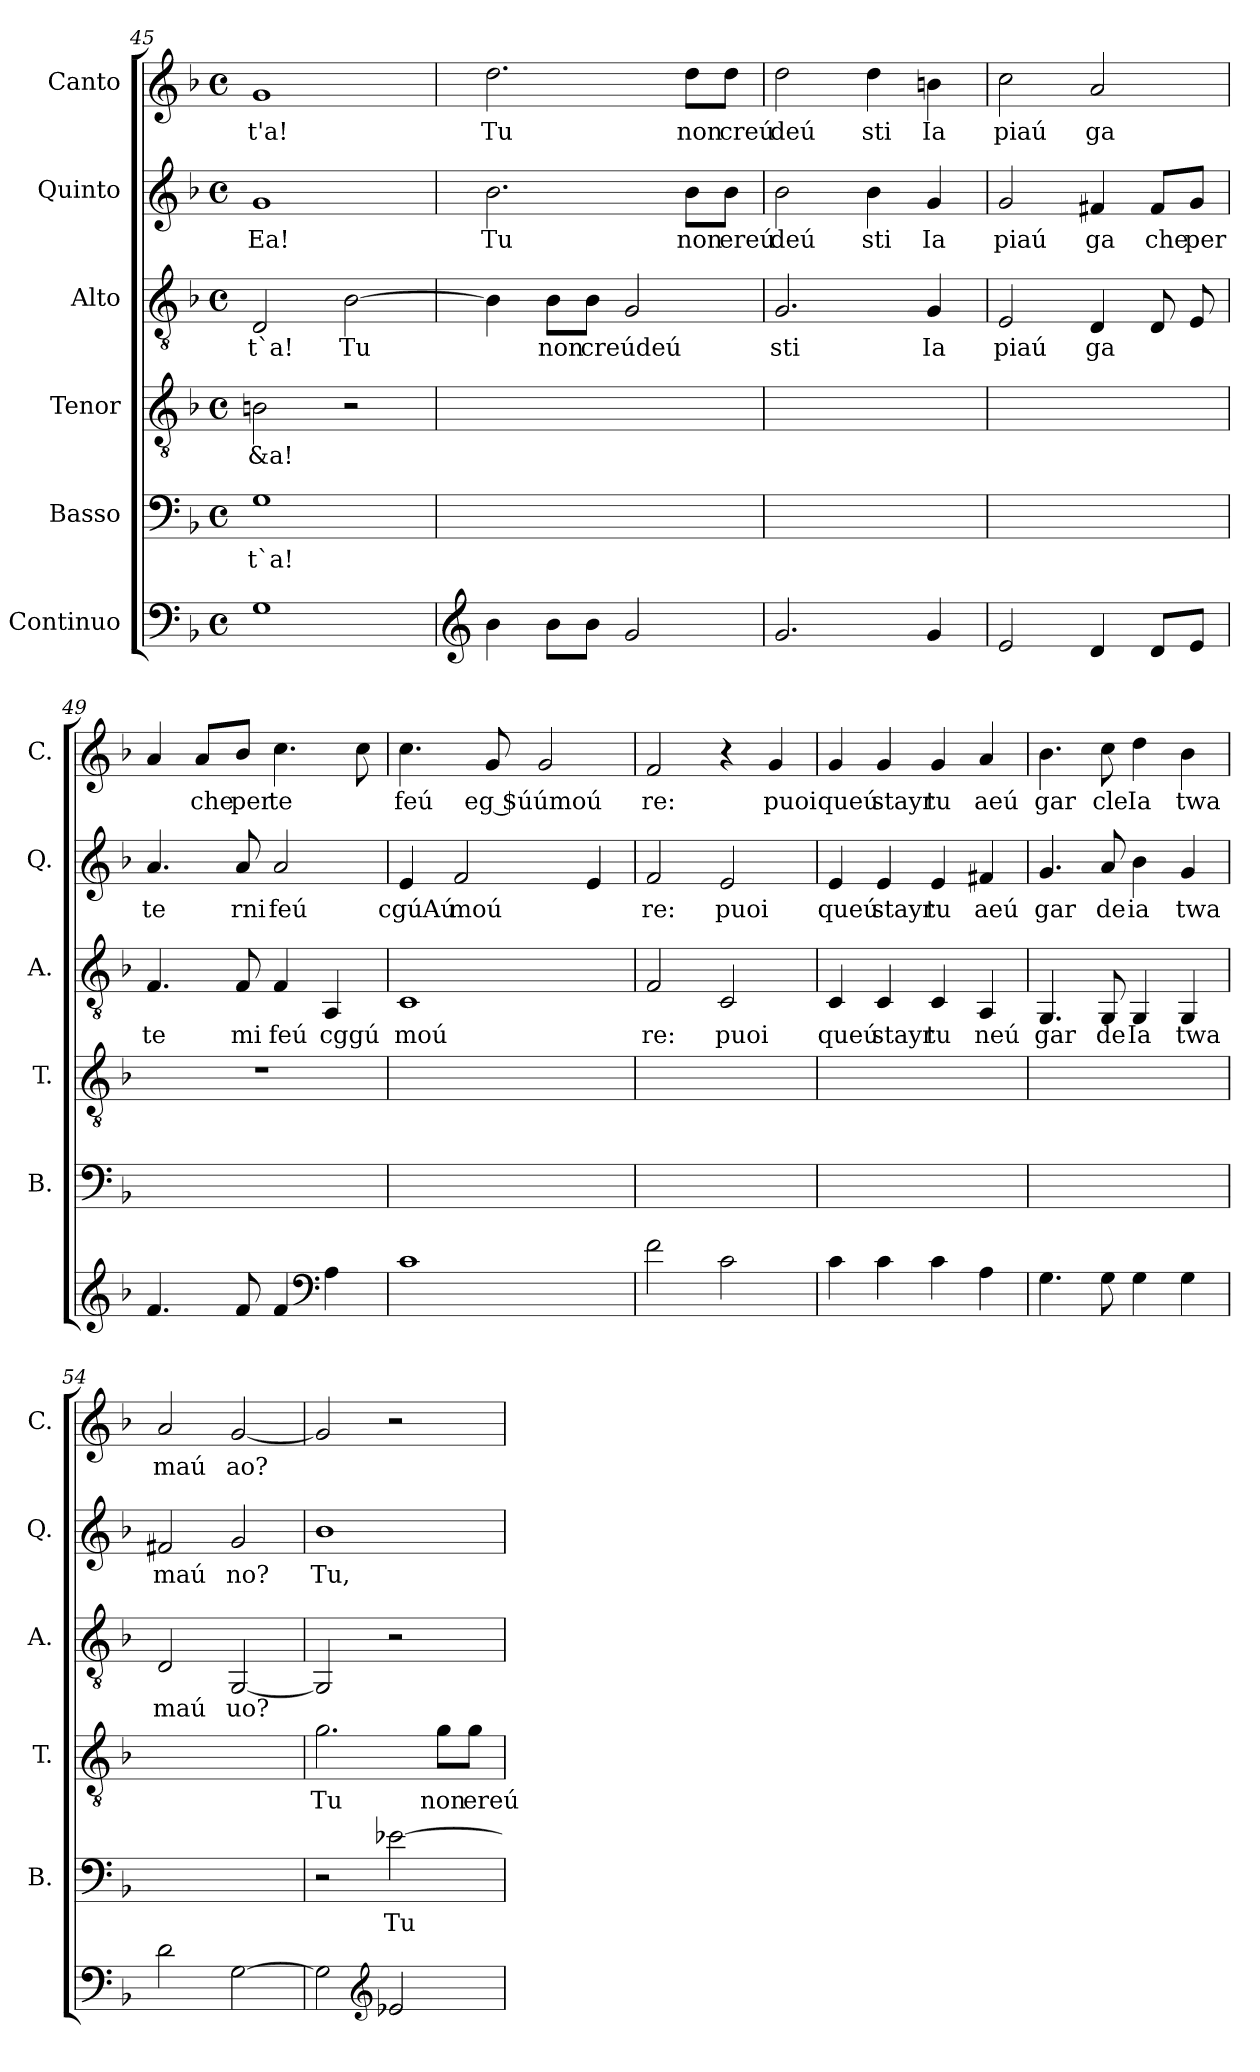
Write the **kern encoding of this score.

**kern	**kern	**text	**kern	**text	**kern	**text	**kern	**text	**kern	**text
*part6	*part5	*part5	*part4	*part4	*part3	*part3	*part2	*part2	*part1	*part1
*staff6	*staff5	*staff5	*staff4	*staff4	*staff3	*staff3	*staff2	*staff2	*staff1	*staff1
*I"Continuo	*I"Basso	*	*I"Tenor	*	*I"Alto	*	*I"Quinto	*	*I"Canto	*
*	*I'B.	*	*I'T.	*	*I'A.	*	*I'Q.	*	*I'C.	*
*clefF4	*clefF4	*	*clefGv2	*	*clefGv2	*	*clefG2	*	*clefG2	*
*k[b-]	*k[b-]	*	*k[b-]	*	*k[b-]	*	*k[b-]	*	*k[b-]	*
*F:	*F:	*	*F:	*	*F:	*	*F:	*	*F:	*
*M4/4	*M4/4	*	*M4/4	*	*M4/4	*	*M4/4	*	*M4/4	*
*met(c)	*met(c)	*	*met(c)	*	*met(c)	*	*met(c)	*	*met(c)	*
=45	=45	=45	=45	=45	=45	=45	=45	=45	=45	=45
!	!	!LO:LY:b	!	!LO:LY:b	!	!LO:LY:b	!	!LO:LY:b	!	!LO:LY:b
1G	1G	t`a!	2Bn\	&a!	2D/	t`a!	1g	Ea!	1g	t'a!
!	!	!	!	!	!	!LO:LY:b	!	!	!	!
.	.	.	2r	.	[2B-\	Tu	.	.	.	.
!!LO:PB:g=z
=46	=46	=46	=46	=46	=46	=46	=46	=46	=46	=46
*clefG2	*	*	*	*	*	*	*	*	*	*
!	!	!	!	!	!	!	!	!LO:LY:b	!	!LO:LY:b
4b-\	1ryy	.	1ryy	.	4B-\]	.	2.b-\	Tu	2.dd\	Tu
!	!	!	!	!	!	!LO:LY:b	!	!	!	!
8b-\L	.	.	.	.	8B-\L	non	.	.	.	.
!	!	!	!	!	!	!LO:LY:b	!	!	!	!
8b-\J	.	.	.	.	8B-\J	creúdeú	.	.	.	.
2g/	.	.	.	.	2G/	.	.	.	.	.
!	!	!	!	!	!	!	!	!LO:LY:b	!	!LO:LY:b
.	.	.	.	.	.	.	8b-\L	non	8dd\L	non
!	!	!	!	!	!	!	!	!LO:LY:b	!	!LO:LY:b
.	.	.	.	.	.	.	8b-\J	ereú	8dd\J	creú
=47	=47	=47	=47	=47	=47	=47	=47	=47	=47	=47
!	!	!	!	!	!	!LO:LY:b	!	!LO:LY:b	!	!LO:LY:b
2.g/	1ryy	.	1ryy	.	2.G/	sti	2b-\	deú	2dd\	deú
!	!	!	!	!	!	!	!	!LO:LY:b	!	!LO:LY:b
.	.	.	.	.	.	.	4b-\	sti	4dd\	sti
!	!	!	!	!	!	!LO:LY:b	!	!LO:LY:b	!	!LO:LY:b
4g/	.	.	.	.	4G/	Ia	4g/	Ia	4bn\	Ia
=48	=48	=48	=48	=48	=48	=48	=48	=48	=48	=48
!	!	!	!	!	!	!LO:LY:b	!	!LO:LY:b	!	!LO:LY:b
2e/	1ryy	.	1ryy	.	2E/	piaú	2g/	piaú	2cc\	piaú
!	!	!	!	!	!	!LO:LY:b	!	!LO:LY:b	!	!LO:LY:b
4d/	.	.	.	.	4D/	ga	4f#X/	ga	2a/	ga
!	!	!	!	!	!	!	!	!LO:LY:b	!	!
8d/L	.	.	.	.	8D/	.	8f#/L	che	.	.
!	!	!	!	!	!	!	!	!LO:LY:b	!	!
8e/J	.	.	.	.	8E/	.	8g/J	per	.	.
=49	=49	=49	=49	=49	=49	=49	=49	=49	=49	=49
!	!	!	!	!	!	!LO:LY:b	!	!LO:LY:b	!	!
4.f/	1ryy	.	1r	.	4.F/	te	4.a/	te	4a/	.
!	!	!	!	!	!	!	!	!	!	!LO:LY:b
.	.	.	.	.	.	.	.	.	8a/L	che
!	!	!	!	!	!	!LO:LY:b	!	!LO:LY:b	!	!LO:LY:b
8f/	.	.	.	.	8F/	mi	8a/	rni	8b-/J	per
!	!	!	!	!	!	!LO:LY:b	!	!LO:LY:b	!	!LO:LY:b
4f/	.	.	.	.	4F/	feú	2a/	feú	4.cc\	te
*clefF4	*	*	*	*	*	*	*	*	*	*
!	!	!	!	!	!	!LO:LY:b	!	!	!	!
4A\	.	.	.	.	4AA/	cggú	.	.	.	.
.	.	.	.	.	.	.	.	.	8cc\	.
=50	=50	=50	=50	=50	=50	=50	=50	=50	=50	=50
!	!	!	!	!	!	!LO:LY:b	!	!LO:LY:b	!	!LO:LY:b
1c	1ryy	.	1ryy	.	1C	moú	4e/	cgúAú	4.cc\	feú
!	!	!	!	!	!	!	!	!LO:LY:b	!	!
.	.	.	.	.	.	.	2f/	moú	.	.
!	!	!	!	!	!	!	!	!	!	!LO:LY:b
.	.	.	.	.	.	.	.	.	8g/	eg $ú
!	!	!	!	!	!	!	!	!	!	!LO:LY:b
.	.	.	.	.	.	.	.	.	2g/	úmoú
.	.	.	.	.	.	.	4e/	.	.	.
!!LO:LB:g=z
=51	=51	=51	=51	=51	=51	=51	=51	=51	=51	=51
!	!	!	!	!	!	!LO:LY:b	!	!LO:LY:b	!	!LO:LY:b
2f\	1ryy	.	1ryy	.	2F/	re:	2f/	re:	2f/	re:
!	!	!	!	!	!	!LO:LY:b	!	!LO:LY:b	!	!
2c\	.	.	.	.	2C/	puoi	2e/	puoi	4r	.
!	!	!	!	!	!	!	!	!	!	!LO:LY:b
.	.	.	.	.	.	.	.	.	4g/	puoi
=52	=52	=52	=52	=52	=52	=52	=52	=52	=52	=52
!	!	!	!	!	!	!LO:LY:b	!	!LO:LY:b	!	!LO:LY:b
4c\	1ryy	.	1ryy	.	4C/	queú	4e/	queú	4g/	queú
!	!	!	!	!	!	!LO:LY:b	!	!LO:LY:b	!	!LO:LY:b
4c\	.	.	.	.	4C/	stayr	4e/	stayr	4g/	stayr
!	!	!	!	!	!	!LO:LY:b	!	!LO:LY:b	!	!LO:LY:b
4c\	.	.	.	.	4C/	tu	4e/	tu	4g/	tu
!	!	!	!	!	!	!LO:LY:b	!	!LO:LY:b	!	!LO:LY:b
4A\	.	.	.	.	4AA/	neú	4f#X/	aeú	4a/	aeú
=53	=53	=53	=53	=53	=53	=53	=53	=53	=53	=53
!	!	!	!	!	!	!LO:LY:b	!	!LO:LY:b	!	!LO:LY:b
4.G\	1ryy	.	1ryy	.	4.GG/	gar	4.g/	gar	4.b-\	gar
!	!	!	!	!	!	!LO:LY:b	!	!LO:LY:b	!	!LO:LY:b
8G\	.	.	.	.	8GG/	de	8a/	de	8cc\	cle
!	!	!	!	!	!	!LO:LY:b	!	!LO:LY:b	!	!LO:LY:b
4G\	.	.	.	.	4GG/	Ia	4b-\	ia	4dd\	Ia
!	!	!	!	!	!	!LO:LY:b	!	!LO:LY:b	!	!LO:LY:b
4G\	.	.	.	.	4GG/	twa	4g/	twa	4b-\	twa
=54	=54	=54	=54	=54	=54	=54	=54	=54	=54	=54
!	!	!	!	!	!	!LO:LY:b	!	!LO:LY:b	!	!LO:LY:b
2d\	1ryy	.	1ryy	.	2D/	maú	2f#X/	maú	2a/	maú
!	!	!	!	!	!	!LO:LY:b	!	!LO:LY:b	!	!LO:LY:b
[2G\	.	.	.	.	[2GG/	uo?	2g/	no?	[2g/	ao?
=55	=55	=55	=55	=55	=55	=55	=55	=55	=55	=55
!	!	!	!	!LO:LY:b	!	!	!	!LO:LY:b	!	!
2G\]	2r	.	2.g\	Tu	2GG/]	.	1b-	Tu,	2g/]	.
*clefG2	*	*	*	*	*	*	*	*	*	*
!	!	!LO:LY:b	!	!	!	!	!	!	!	!
2e-X/	[2e-X\	Tu	.	.	2r	.	.	.	2r	.
!	!	!	!	!LO:LY:b	!	!	!	!	!	!
.	.	.	8g\L	non	.	.	.	.	.	.
!	!	!	!	!LO:LY:b	!	!	!	!	!	!
.	.	.	8g\J	ereú	.	.	.	.	.	.
=	=	=	=	=	=	=	=	=	=	=
*-	*-	*-	*-	*-	*-	*-	*-	*-	*-	*-
